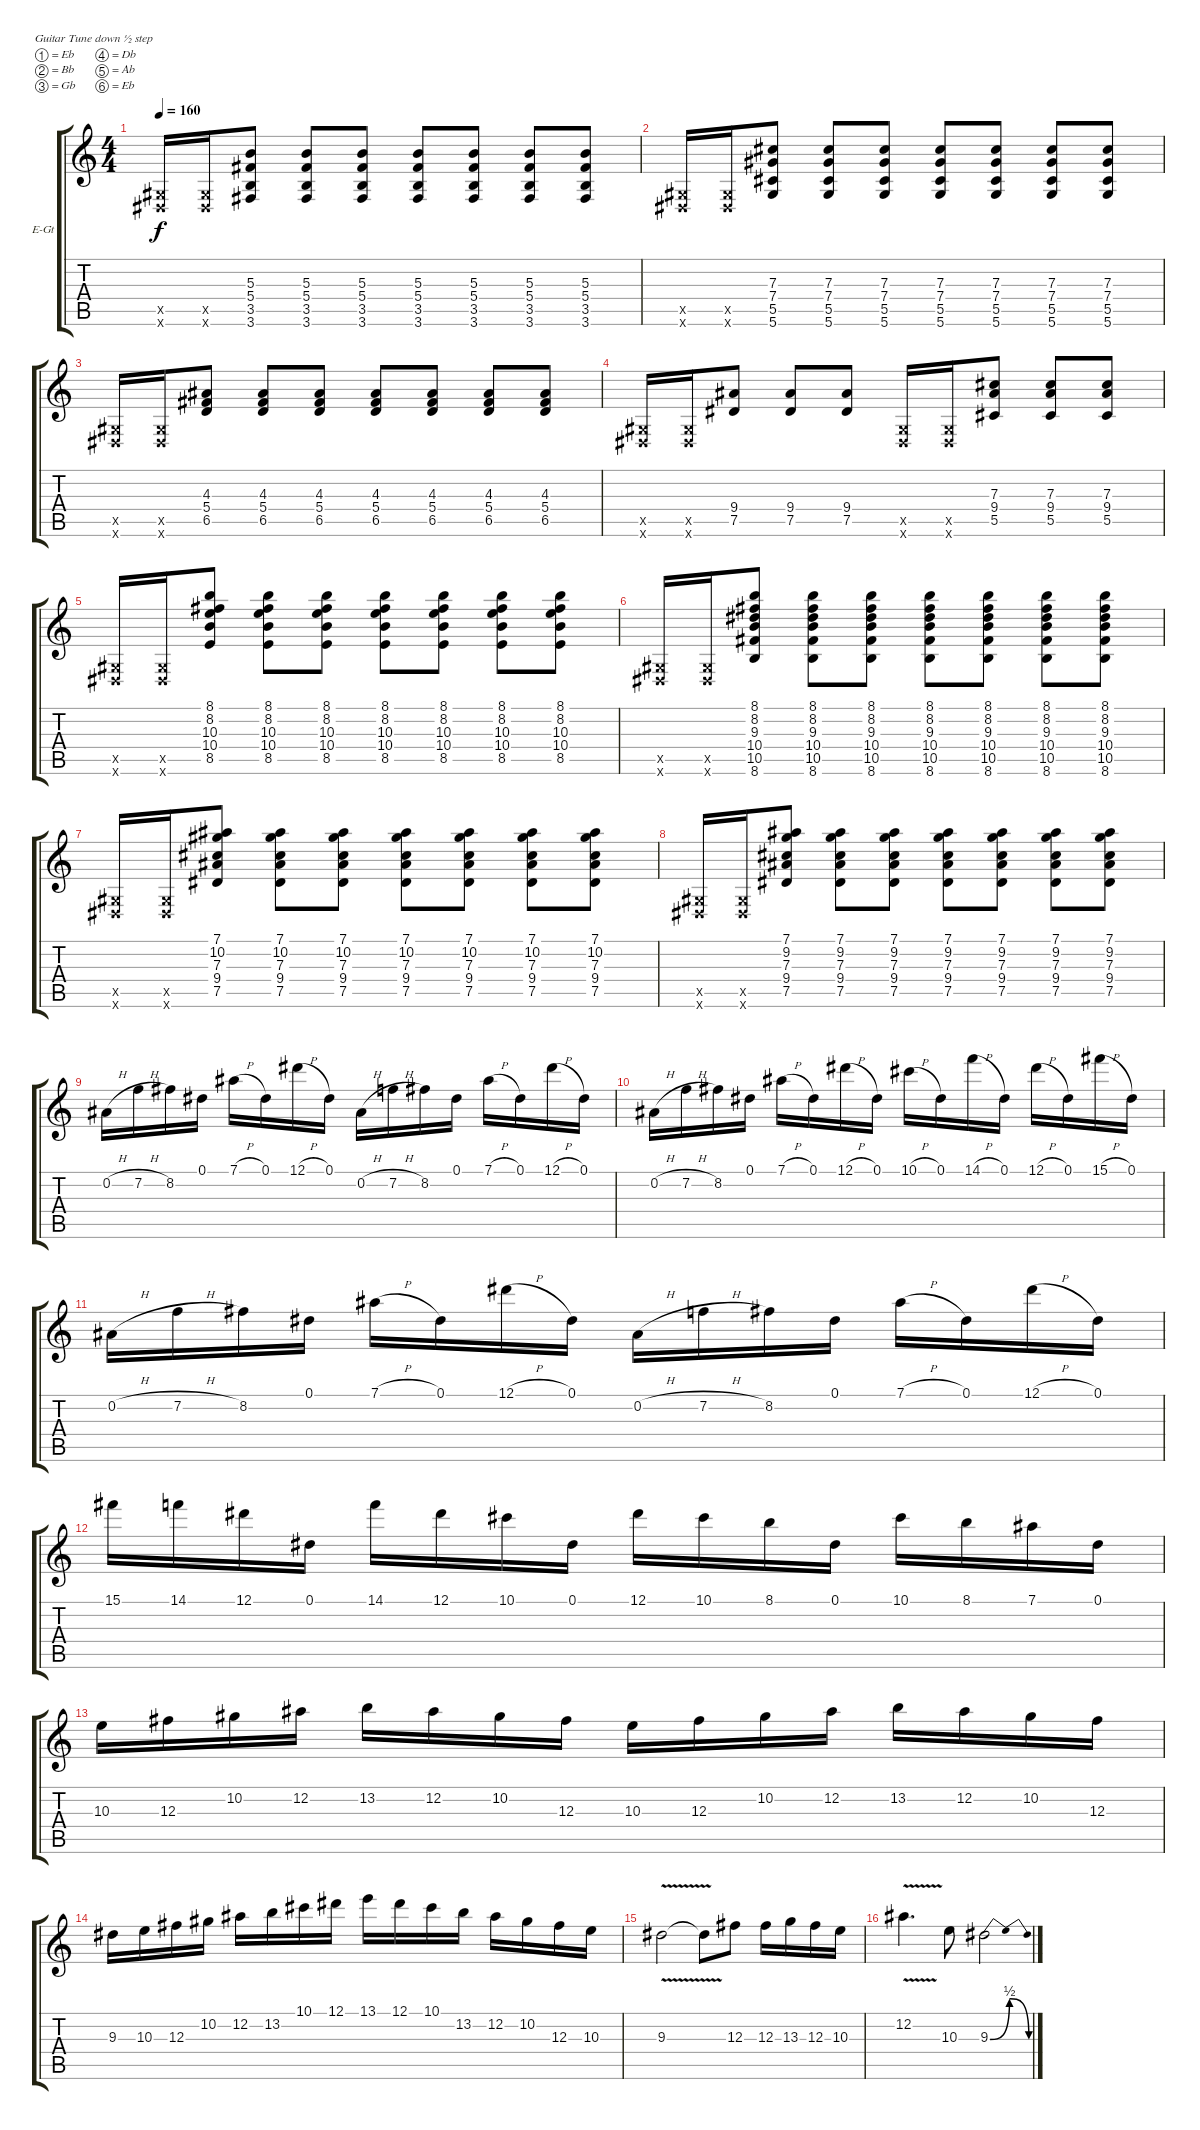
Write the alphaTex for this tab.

\defaultSystemsLayout 4
\bracketExtendMode groupsimilarinstruments
\firstSystemTrackNameOrientation horizontal
\otherSystemsTrackNameOrientation horizontal
\track ("Luke Hoskin" "E-Gt") {instrument distortionguitar}
\staff {score tabs}
\tuning (Eb4 Bb3 Gb3 Db3 Ab2 Eb2)
\ts (4 4)
\tempo 160
\clef g2
\ks c
(0.5{x} 0.6{x}).16{dy f} (0.5{x} 0.6{x}).16 (3.6 3.5 5.4 5.3).8 (3.6 3.5 5.3 5.4).8 (3.6 3.5 5.3 5.4).8 (3.6 3.5 5.3 5.4).8 (3.6 3.5 5.3 5.4).8 (3.6 3.5 5.3 5.4).8 (3.6 3.5 5.3 5.4).8 |
(0.5{x} 0.6{x}).16 (0.5{x} 0.6{x}).16 (5.6 5.5 7.4 7.3).8 (5.6 5.5 7.3 7.4).8 (5.6 5.5 7.3 7.4).8 (5.6 5.5 7.3 7.4).8 (5.6 5.5 7.3 7.4).8 (5.6 5.5 7.3 7.4).8 (5.6 5.5 7.3 7.4).8 |
(0.5{x} 0.6{x}).16 (0.5{x} 0.6{x}).16 (6.5 5.4 4.3).8 (6.5 4.3 5.4).8 (6.5 4.3 5.4).8 (6.5 4.3 5.4).8 (6.5 4.3 5.4).8 (6.5 4.3 5.4).8 (6.5 4.3 5.4).8 |
(0.5{x} 0.6{x}).16 (0.5{x} 0.6{x}).16 (7.5 9.4).8 (7.5 9.4).8 (7.5 9.4).8 (0.6{x} 0.5{x}).16 (0.6{x} 0.5{x}).16 (5.5 9.4 7.3).8 (5.5 9.4 7.3).8 (5.5 9.4 7.3).8 |
(0.5{x} 0.6{x}).16 (0.5{x} 0.6{x}).16 (8.5 10.4 10.3 8.2 8.1).8 (8.5 10.3 10.4 8.2 8.1).8 (8.5 10.3 10.4 8.2 8.1).8 (8.5 10.3 10.4 8.2 8.1).8 (8.5 10.3 10.4 8.2 8.1).8 (8.5 10.3 10.4 8.2 8.1).8 (8.5 10.3 10.4 8.1 8.2).8 |
(0.5{x} 0.6{x}).16 (0.5{x} 0.6{x}).16 (10.5 10.4 9.3 8.2 8.1 8.6).8 (10.5 9.3 10.4 8.2 8.1 8.6).8 (10.5 9.3 10.4 8.2 8.1 8.6).8 (10.5 9.3 10.4 8.2 8.1 8.6).8 (10.5 9.3 10.4 8.2 8.1 8.6).8 (10.5 9.3 10.4 8.2 8.1 8.6).8 (10.5 9.3 10.4 8.1 8.2 8.6).8 |
(0.5{x} 0.6{x}).16 (0.5{x} 0.6{x}).16 (7.5 9.4 7.3 10.2 7.1).8 (7.5 7.3 9.4 10.2 7.1).8 (7.5 7.3 9.4 10.2 7.1).8 (7.5 7.3 9.4 10.2 7.1).8 (7.5 7.3 9.4 10.2 7.1).8 (7.5 7.3 9.4 10.2 7.1).8 (7.5 7.3 9.4 7.1 10.2).8 |
(0.5{x} 0.6{x}).16 (0.5{x} 0.6{x}).16 (7.5 9.4 7.3 9.2 7.1).8 (7.5 7.3 9.4 9.2 7.1).8 (7.5 7.3 9.4 9.2 7.1).8 (7.5 7.3 9.4 9.2 7.1).8 (7.5 7.3 9.4 9.2 7.1).8 (7.5 7.3 9.4 9.2 7.1).8 (7.5 7.3 9.4 7.1 9.2).8 |
0.2{h}.16 7.2{h}.16 8.2.16 0.1.16 7.1{h}.16 0.1.16 12.1{h}.16 0.1.16 0.2{h}.16 7.2{h}.16 8.2.16 0.1.16 7.1{h}.16 0.1.16 12.1{h}.16 0.1.16 |
0.2{h}.16 7.2{h}.16 8.2.16 0.1.16 7.1{h}.16 0.1.16 12.1{h}.16 0.1.16 10.1{h}.16 0.1.16 14.1{h}.16 0.1.16 12.1{h}.16 0.1.16 15.1{h}.16 0.1.16 |
0.2{h}.16 7.2{h}.16 8.2.16 0.1.16 7.1{h}.16 0.1.16 12.1{h}.16 0.1.16 0.2{h}.16 7.2{h}.16 8.2.16 0.1.16 7.1{h}.16 0.1.16 12.1{h}.16 0.1.16 |
15.1.16 14.1.16 12.1.16 0.1.16 14.1.16 12.1.16 10.1.16 0.1.16 12.1.16 10.1.16 8.1.16 0.1.16 10.1.16 8.1.16 7.1.16 0.1.16 |
10.3.16 12.3.16 10.2.16 12.2.16 13.2.16 12.2.16 10.2.16 12.3.16 10.3.16 12.3.16 10.2.16 12.2.16 13.2.16 12.2.16 10.2.16 12.3.16 |
9.3.16 10.3.16 12.3.16 10.2.16 12.2.16 13.2.16 10.1.16 12.1.16 13.1.16 12.1.16 10.1.16 13.2.16 12.2.16 10.2.16 12.3.16 10.3.16 |
9.3{v}.2 9.3{v t}.8 12.3.8 12.3.16 13.3.16 12.3.16 10.3.16 |
12.2{v}.4{d} 10.3.8 9.3{be (bendrelease 0 0 9.6 2 20.4 2 30 0)}.2
